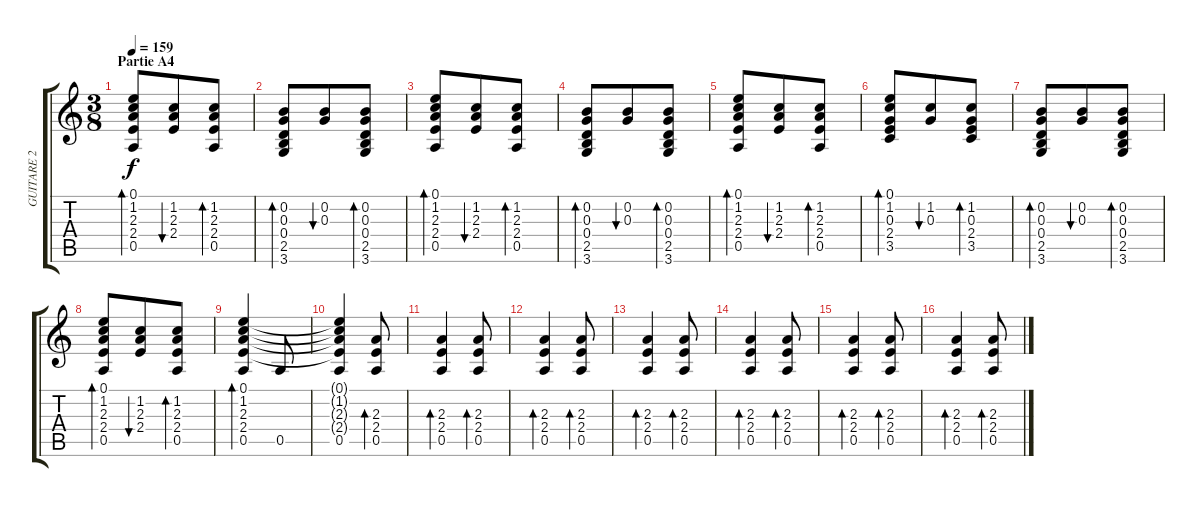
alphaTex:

\track ("GUITARE 2" "GUITARE 2") {instrument electricguitarmuted}
\staff {score tabs}
\tuning (E4 B3 G3 D3 A2 E2) {hide}
\ts (3 8)
\section ("" "Partie A4")
\tempo 159
\clef g2
\ks c
(0.1 1.2 2.3 2.4 0.5).8{bd 60 dy f} (1.2 2.3 2.4).8{bu 60} (1.2 2.3 2.4 0.5).8{bd 60} |
(0.2 0.3 0.4 2.5 3.6).8{bd 60} (0.2 0.3).8{bu 60} (0.2 0.3 0.4 2.5 3.6).8{bd 60} |
(0.1 1.2 2.3 2.4 0.5).8{bd 60} (1.2 2.3 2.4).8{bu 60} (1.2 2.3 2.4 0.5).8{bd 60} |
(0.2 0.3 0.4 2.5 3.6).8{bd 60} (0.2 0.3).8{bu 60} (0.2 0.3 0.4 2.5 3.6).8{bd 60} |
(0.1 1.2 2.3 2.4 0.5).8{bd 60} (1.2 2.3 2.4).8{bu 60} (1.2 2.3 2.4 0.5).8{bd 60} |
(0.1 1.2 0.3 2.4 3.5).8{bd 60} (1.2 0.3).8{bu 60} (1.2 0.3 2.4 3.5).8{bd 60} |
(0.2 0.3 0.4 2.5 3.6).8{bd 60} (0.2 0.3).8{bu 60} (0.2 0.3 0.4 2.5 3.6).8{bd 60} |
(0.1 1.2 2.3 2.4 0.5).8{bd 60} (1.2 2.3 2.4).8{bu 60} (1.2 2.3 2.4 0.5).8{bd 60} |
(0.1 1.2 2.3 2.4 0.5).4{bd 60} 0.5.8 |
(0.1{t} 1.2{t} 2.3{t} 2.4{t} 0.5).4 (2.3 2.4 0.5).8{bd 60} |
(2.3 2.4 0.5).4{bd 60} (2.3 2.4 0.5).8{bd 60} |
(2.3 2.4 0.5).4{bd 60} (2.3 2.4 0.5).8{bd 60} |
(2.3 2.4 0.5).4{bd 60} (2.3 2.4 0.5).8{bd 60} |
(2.3 2.4 0.5).4{bd 60} (2.3 2.4 0.5).8{bd 60} |
(2.3 2.4 0.5).4{bd 60} (2.3 2.4 0.5).8{bd 60} |
(2.3 2.4 0.5).4{bd 60} (2.3 2.4 0.5).8{bd 60}
